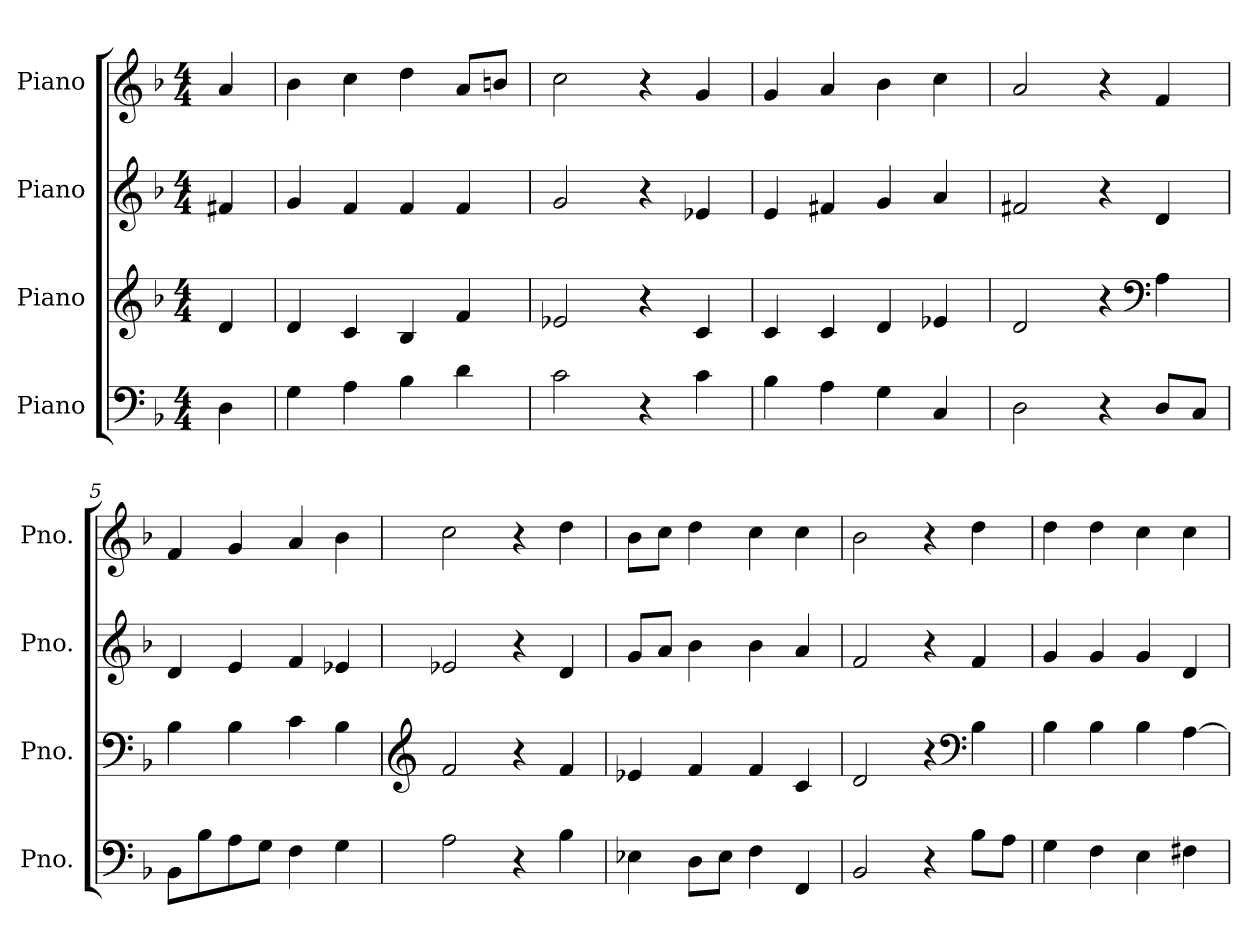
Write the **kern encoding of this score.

**kern	**kern	**kern	**kern
*part4	*part3	*part2	*part1
*staff4	*staff3	*staff2	*staff1
*I"Piano	*I"Piano	*I"Piano	*I"Piano
*I'Pno.	*I'Pno.	*I'Pno.	*I'Pno.
*clefF4	*clefG2	*clefG2	*clefG2
*k[b-]	*k[b-]	*k[b-]	*k[b-]
*M4/4	*M4/4	*M4/4	*M4/4
*MM120	*MM120	*MM120	*MM120
=	=	=	=
4D\	4d/	4f#X/	4a/
=1	=1	=1	=1
4G\	4d/	4g/	4b-\
4A\	4c/	4f/	4cc\
4B-\	4B-/	4f/	4dd\
4d\	4f/	4f/	8a/L
.	.	.	8bn/J
=2	=2	=2	=2
2c\	2e-X/	2g/	2cc\
4r	4r	4r	4r
4c\	4c/	4e-X/	4g/
=3	=3	=3	=3
4B-\	4c/	4e/	4g/
4A\	4c/	4f#X/	4a/
4G\	4d/	4g/	4b-\
4C/	4e-X/	4a/	4cc\
=4	=4	=4	=4
2D\	2d/	2f#X/	2a/
4r	4r	4r	4r
*	*clefF4	*	*
8D/L	4A\	4d/	4f/
8C/J	.	.	.
=5	=5	=5	=5
8BB-\L	4B-\	4d/	4f/
8B-\	.	.	.
8A\	4B-\	4e/	4g/
8G\J	.	.	.
4F\	4c\	4f/	4a/
4G\	4B-\	4e-X/	4b-\
=6	=6	=6	=6
*	*clefG2	*	*
2A\	2f/	2e-X/	2cc\
4r	4r	4r	4r
4B-\	4f/	4d/	4dd\
!!LO:LB:g=z
=7	=7	=7	=7
4E-X\	4e-X/	8g/L	8b-\L
.	.	8a/J	8cc\J
8D\L	4f/	4b-\	4dd\
8E-\J	.	.	.
4F\	4f/	4b-\	4cc\
4FF/	4c/	4a/	4cc\
=8	=8	=8	=8
2BB-/	2d/	2f/	2b-\
4r	4r	4r	4r
*	*clefF4	*	*
8B-\L	4B-\	4f/	4dd\
8A\J	.	.	.
=9	=9	=9	=9
4G\	4B-\	4g/	4dd\
4F\	4B-\	4g/	4dd\
4E\	4B-\	4g/	4cc\
4F#X\	[4A\	4d/	4cc\
=	=	=	=
*-	*-	*-	*-
